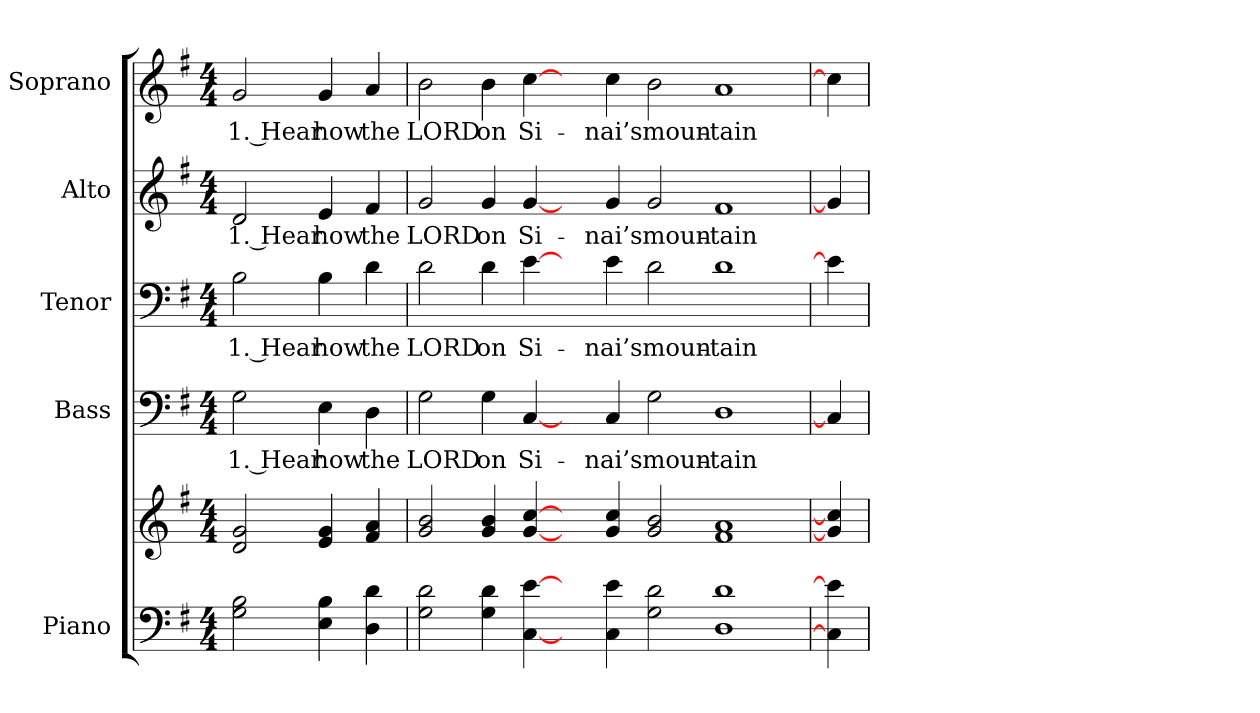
**kern	**kern	**kern	**text	**kern	**text	**kern	**text	**kern	**text
*part5	*part5	*part4	*part4	*part3	*part3	*part2	*part2	*part1	*part1
*staff6	*staff5	*staff4	*staff4	*staff3	*staff3	*staff2	*staff2	*staff1	*staff1
*I"Piano	*	*I"Bass	*	*I"Tenor	*	*I"Alto	*	*I"Soprano	*
*I'Pno.	*	*I'B.	*	*I'T.	*	*I'A.	*	*I'S.	*
!!LO:PB:g=z
*clefF4	*clefG2	*clefF4	*	*clefF4	*	*clefG2	*	*clefG2	*
*k[f#]	*k[f#]	*k[f#]	*	*k[f#]	*	*k[f#]	*	*k[f#]	*
*G:	*G:	*G:	*	*G:	*	*G:	*	*G:	*
*M4/4	*M4/4	*M4/4	*	*M4/4	*	*M4/4	*	*M4/4	*
*MM210	*MM210	*MM210	*	*MM210	*	*MM210	*	*MM210	*
=1	=1	=1	=1	=1	=1	=1	=1	=1	=1
!	!	!	!LO:LY:b:color=#000000	!	!	!	!	!	!
!	!	!	!	!	!LO:LY:b:color=#000000	!	!	!	!
!	!	!	!	!	!	!	!LO:LY:b:color=#000000	!	!
!	!	!	!	!	!	!	!	!	!LO:LY:b:color=#000000
2Gi\ 2Bi	2di/ 2gi	2Gi\	1. Hear	2Bi\	1. Hear	2di/	1. Hear	2gi/	1. Hear
!	!	!	!LO:LY:b:color=#000000	!	!	!	!	!	!
!	!	!	!	!	!LO:LY:b:color=#000000	!	!	!	!
!	!	!	!	!	!	!	!LO:LY:b:color=#000000	!	!
!	!	!	!	!	!	!	!	!	!LO:LY:b:color=#000000
4Ei\ 4Bi	4ei/ 4gi	4Ei\	how	4Bi\	how	4ei/	how	4gi/	how
!	!	!	!LO:LY:b:color=#000000	!	!	!	!	!	!
!	!	!	!	!	!LO:LY:b:color=#000000	!	!	!	!
!	!	!	!	!	!	!	!LO:LY:b:color=#000000	!	!
!	!	!	!	!	!	!	!	!	!LO:LY:b:color=#000000
4Di\ 4di	4f#i/ 4ai	4Di\	the	4di\	the	4f#i/	the	4ai/	the
=2	=2	=2	=2	=2	=2	=2	=2	=2	=2
!	!	!	!LO:LY:b:color=#000000	!	!	!	!	!	!
!	!	!	!	!	!LO:LY:b:color=#000000	!	!	!	!
!	!	!	!	!	!	!	!LO:LY:b:color=#000000	!	!
!	!	!	!	!	!	!	!	!	!LO:LY:b:color=#000000
2Gi\ 2di	2gi/ 2bi	2Gi\	LORD	2di\	LORD	2gi/	LORD	2bi\	LORD
!	!	!	!LO:LY:b:color=#000000	!	!	!	!	!	!
!	!	!	!	!	!LO:LY:b:color=#000000	!	!	!	!
!	!	!	!	!	!	!	!LO:LY:b:color=#000000	!	!
!	!	!	!	!	!	!	!	!	!LO:LY:b:color=#000000
4Gi\ 4di	4gi/ 4bi	4Gi\	on	4di\	on	4gi/	on	4bi\	on
!	!	!	!LO:LY:b:color=#000000	!	!	!	!	!	!
!	!	!	!	!	!LO:LY:b:color=#000000	!	!	!	!
!	!	!	!	!	!	!	!LO:LY:b:color=#000000	!	!
!	!	!	!	!	!	!	!	!	!LO:LY:b:color=#000000
[4Ci\ [4ei	[4gi/ [4cci	[4Ci/	Si-	[4ei\	Si-	[4gi/	Si-	[4cci\	Si-
4ryy	4ryy	4ryy	.	4ryy	.	4ryy	.	4ryy	.
!	!	!	!LO:LY:b:color=#000000	!	!	!	!	!	!
!	!	!	!	!	!LO:LY:b:color=#000000	!	!	!	!
!	!	!	!	!	!	!	!LO:LY:b:color=#000000	!	!
!	!	!	!	!	!	!	!	!	!LO:LY:b:color=#000000
4Ci\ 4ei	4gi/ 4cci	4Ci/	-nai’s	4ei\	-nai’s	4gi/	-nai’s	4cci\	-nai’s
!	!	!	!LO:LY:b:color=#000000	!	!	!	!	!	!
!	!	!	!	!	!LO:LY:b:color=#000000	!	!	!	!
!	!	!	!	!	!	!	!LO:LY:b:color=#000000	!	!
!	!	!	!	!	!	!	!	!	!LO:LY:b:color=#000000
2Gi\ 2di	2gi/ 2bi	2Gi\	moun-	2di\	moun-	2gi/	moun-	2bi\	moun-
!	!	!	!LO:LY:b:color=#000000	!	!	!	!	!	!
!	!	!	!	!	!LO:LY:b:color=#000000	!	!	!	!
!	!	!	!	!	!	!	!LO:LY:b:color=#000000	!	!
!	!	!	!	!	!	!	!	!	!LO:LY:b:color=#000000
1Di 1di	1f#i 1ai	1Di	-tain	1di	-tain	1f#i	-tain	1ai	-tain
=3	=3	=3	=3	=3	=3	=3	=3	=3	=3
4Ci\] 4ei]	4gi/] 4cci]	4Ci/]	.	4ei\]	.	4gi/]	.	4cci\]	.
=	=	=	=	=	=	=	=	=	=
*-	*-	*-	*-	*-	*-	*-	*-	*-	*-
